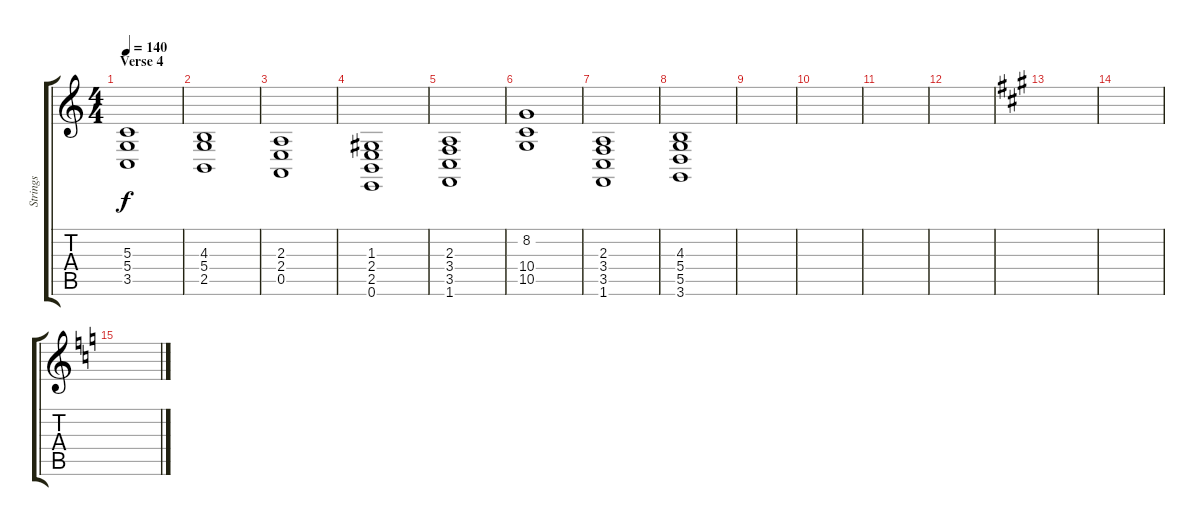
\track ("Strings" "Strings") {instrument stringensemble1}
\staff {score tabs}
\tuning (E4 B3 G3 D3 A2 E2) {hide}
\ts (4 4)
\section ("" "Verse 4")
\tempo 140
\clef g2
\ks c
(5.3 5.4 3.5).1{dy f} |
(4.3 5.4 2.5).1 |
(2.3 2.4 0.5).1 |
(1.3 2.4 2.5 0.6).1 |
(2.3 3.4 3.5 1.6).1 |
(8.2 10.4 10.5).1 |
(2.3 3.4 3.5 1.6).1 |
(4.3 5.4 5.5 3.6).1 |
|
|
|
|
\ks a
|
|
\ks c
